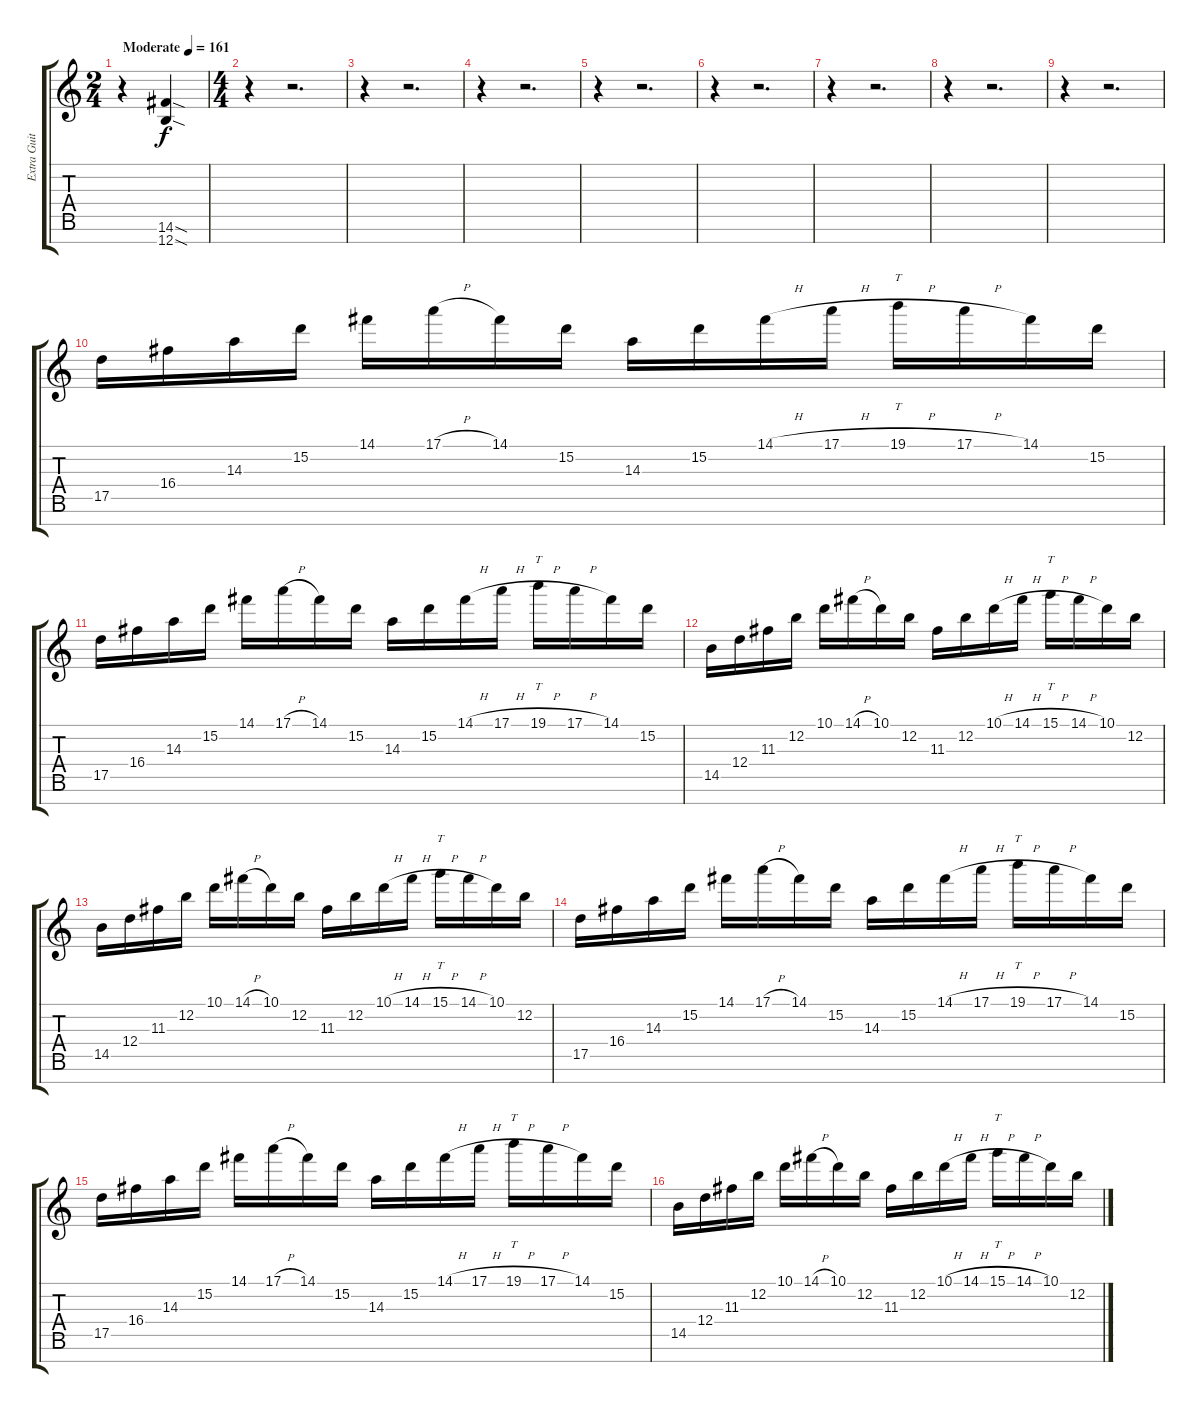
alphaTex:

\track ("Extra Guitar" "Extra Guit") {instrument distortionguitar}
\staff {score tabs}
\tuning (E4 B3 G3 D3 A2 E2 B1) {hide}
\ts (2 4)
\tempo (161 "Moderate")
\clef g2
\ks c
r.4{dy f instrument distortionguitar} (14.6{sod} 12.7{sod}).4 |
\ts (4 4)
r.4 r.2{d} |
r.4 r.2{d} |
r.4 r.2{d} |
r.4 r.2{d} |
r.4 r.2{d} |
r.4 r.2{d} |
r.4 r.2{d} |
r.4 r.2{d} |
17.5.16 16.4.16 14.3.16 15.2.16 14.1.16 17.1{h}.16 14.1.16 15.2.16 14.3.16 15.2.16 14.1{h}.16 17.1{h}.16 19.1{h}.16{tt} 17.1{h}.16 14.1.16 15.2.16 |
17.5.16 16.4.16 14.3.16 15.2.16 14.1.16 17.1{h}.16 14.1.16 15.2.16 14.3.16 15.2.16 14.1{h}.16 17.1{h}.16 19.1{h}.16{tt} 17.1{h}.16 14.1.16 15.2.16 |
14.5.16 12.4.16 11.3.16 12.2.16 10.1.16 14.1{h}.16 10.1.16 12.2.16 11.3.16 12.2.16 10.1{h}.16 14.1{h}.16 15.1{h}.16{tt} 14.1{h}.16 10.1.16 12.2.16 |
14.5.16 12.4.16 11.3.16 12.2.16 10.1.16 14.1{h}.16 10.1.16 12.2.16 11.3.16 12.2.16 10.1{h}.16 14.1{h}.16 15.1{h}.16{tt} 14.1{h}.16 10.1.16 12.2.16 |
17.5.16 16.4.16 14.3.16 15.2.16 14.1.16 17.1{h}.16 14.1.16 15.2.16 14.3.16 15.2.16 14.1{h}.16 17.1{h}.16 19.1{h}.16{tt} 17.1{h}.16 14.1.16 15.2.16 |
17.5.16 16.4.16 14.3.16 15.2.16 14.1.16 17.1{h}.16 14.1.16 15.2.16 14.3.16 15.2.16 14.1{h}.16 17.1{h}.16 19.1{h}.16{tt} 17.1{h}.16 14.1.16 15.2.16 |
14.5.16 12.4.16 11.3.16 12.2.16 10.1.16 14.1{h}.16 10.1.16 12.2.16 11.3.16 12.2.16 10.1{h}.16 14.1{h}.16 15.1{h}.16{tt} 14.1{h}.16 10.1.16 12.2.16
